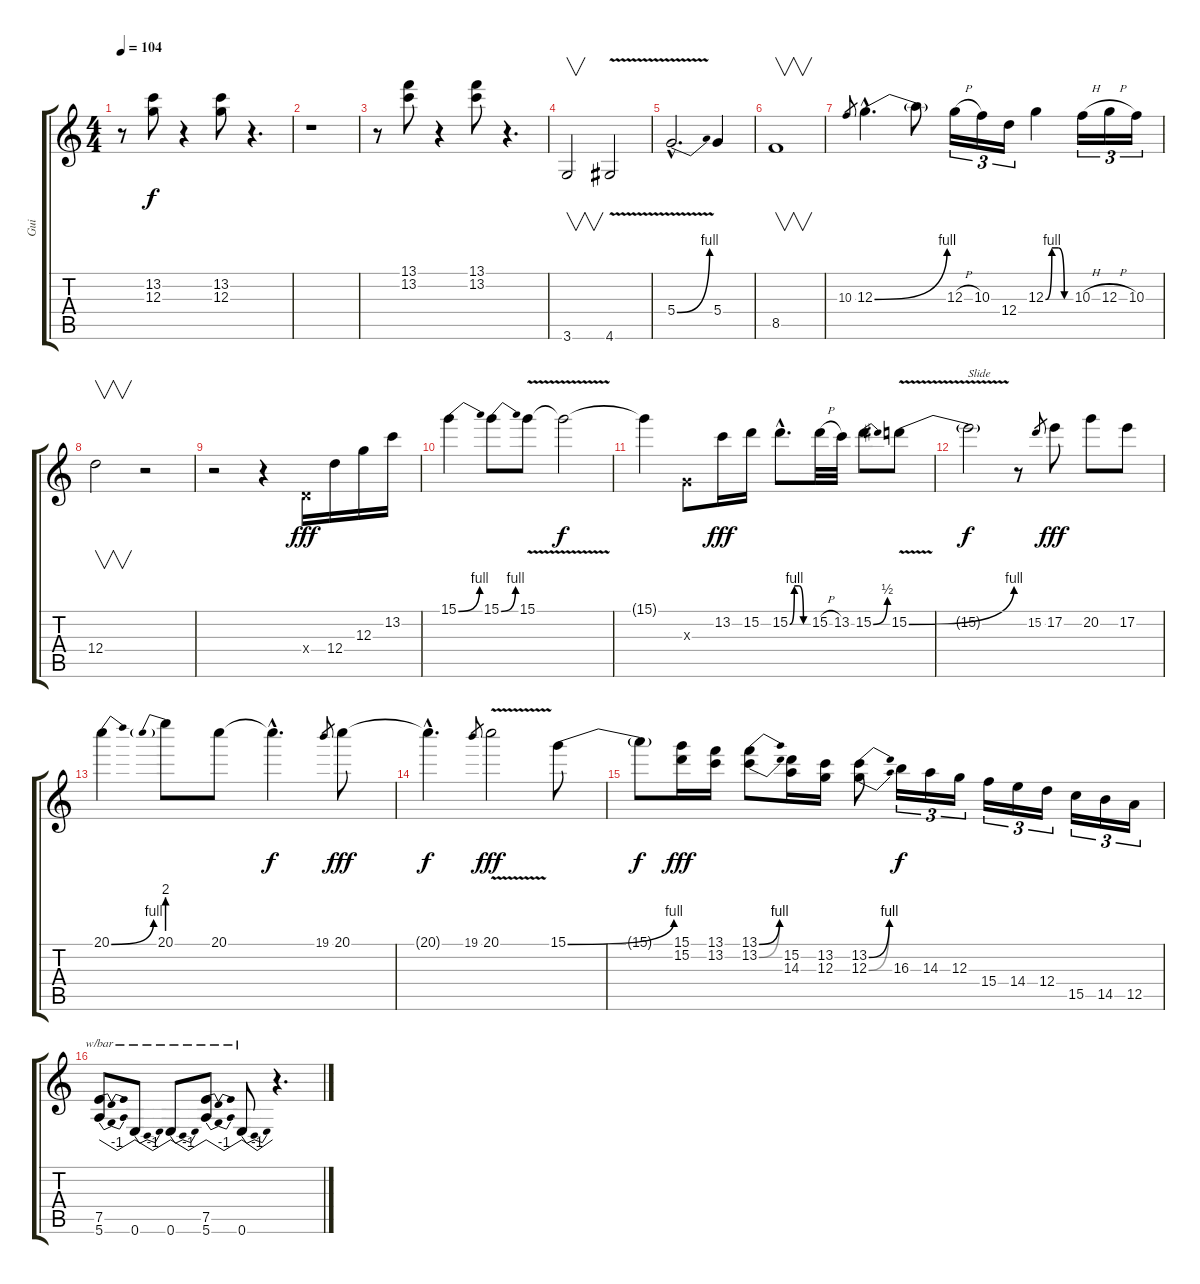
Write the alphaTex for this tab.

\track ("Gui" "Gui") {instrument distortionguitar}
\staff {score tabs}
\tuning (E4 B3 G3 D3 A2 E2) {hide}
\ts (4 4)
\tempo 104
\clef g2
\ks c
r.8{dy f} (13.2 12.3).8 r.4 (13.2 12.3).8 r.4{d} |
r.1 |
r.8 (13.1 13.2).8 r.4 (13.1 13.2).8 r.4{d} |
3.6.2{v} 4.6{v}.2 |
5.4{be (bend 0 0 60 4) v hac}.2{d} 5.4.4 |
8.5.1{v} |
10.3.8{gr} 12.3{be (bend 0 0 60 4) hac}.4{d} 12.3{t}.8 12.3{h}.16{tu (3 2)} 10.3.16{tu (3 2)} 12.4.16{tu (3 2)} 12.3{be (custom 0 0 15 4 30 4 45 0 60 0)}.4 10.3{h}.16{tu (3 2)} 12.3{h}.16{tu (3 2)} 10.3.16{tu (3 2)} |
12.4.2{v} r.2 |
r.2 r.4 0.4{x}.16{dy fff} 12.4.16 12.3.16 13.2.16 |
15.1{be (bend 0 0 60 4)}.4 15.1{be (bend 0 0 60 4)}.8 15.1{v}.8 15.1{t}.2{dy f} |
15.1{t}.4 0.3{x}.8 13.2.16{dy fff} 15.2.16 15.2{be (custom 0 0 15 4 30 4 45 0 60 0) hac}.8{d} 15.2{h}.32 13.2.32 15.2{be (bend 0 0 60 2)}.8 15.2{be (bend 0 0 60 4) v}.8 |
15.2{t}.2{txt "Slide" dy f} r.8 15.2.8{gr} 17.2.8{dy fff} 20.2.8 17.2.8 |
20.1{be (bend 0 0 60 4)}.4 20.1{be (prebend 0 8 60 8)}.8 20.1.8 20.1{hac t}.4{d dy f} 19.1.8{gr} 20.1.8{dy fff} |
20.1{hac t}.4{d dy f} 19.1.8{gr} 20.1{v}.2{dy fff} 15.1{be (bend 0 0 60 4)}.8 |
15.1{t}.8{dy f} (15.1 15.2).16{dy fff} (13.1 13.2).16 (13.1{be (bend 0 0 60 4)} 13.2{be (bend 0 0 60 4)}).8 (15.2 14.3).16 (13.2 12.3).16 (13.2{be (bend 0 0 60 4)} 12.3{be (bend 0 0 60 4)}).8 16.3.16{tu (3 2) dy f} 14.3.16{tu (3 2)} 12.3.16{tu (3 2)} 15.4.16{tu (3 2)} 14.4.16{tu (3 2)} 12.4.16{tu (3 2)} 15.5.16{tu (3 2)} 14.5.16{tu (3 2)} 12.5.16{tu (3 2)} |
(7.5 5.6).8{tbe (dip default 0 0 30 -4 60 0)} 0.6.8{tbe (dip default 0 0 30 -4 60 0)} 0.6.8{tbe (dip default 0 0 30 -4 60 0)} (7.5 5.6).8{tbe (dip default 0 0 30 -4 60 0)} 0.6.8{tbe (dip default 0 0 30 -4 60 0)} r.4{d}
